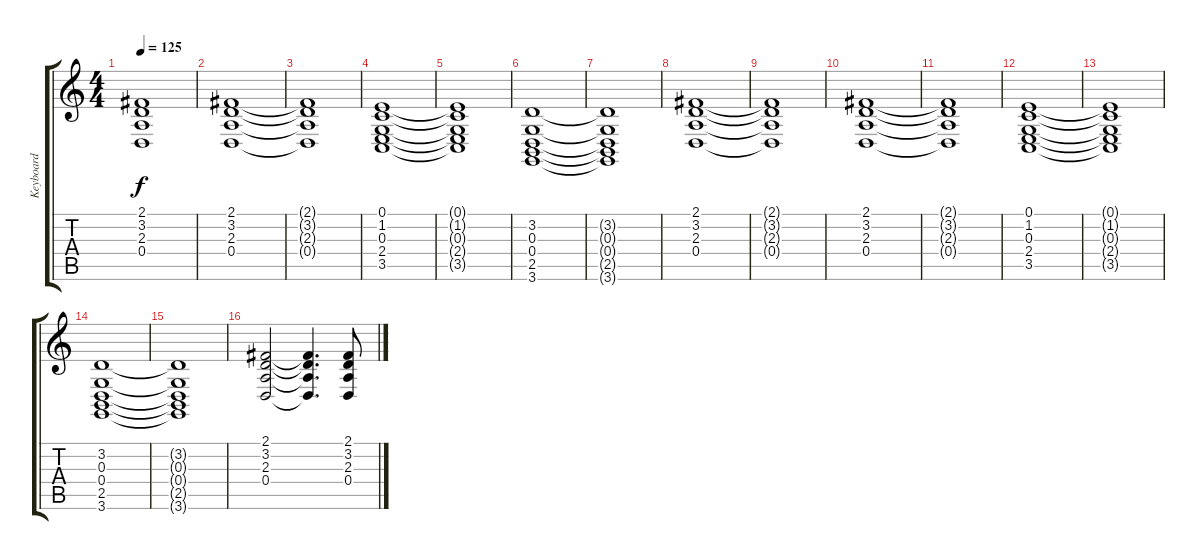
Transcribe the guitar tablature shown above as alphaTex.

\track ("Keyboard" "Keyboard") {instrument synthstrings1}
\staff {score tabs}
\tuning (E4 B3 G3 D3 A2 E2) {hide}
\ts (4 4)
\tempo 125
\clef g2
\ks c
(2.1{t} 3.2{t} 2.3{t} 0.4{t}).1{dy f} |
(2.1 3.2 2.3 0.4).1 |
(2.1{t} 3.2{t} 2.3{t} 0.4{t}).1 |
(0.1 1.2 0.3 2.4 3.5).1 |
(0.1{t} 1.2{t} 0.3{t} 2.4{t} 3.5{t}).1 |
(3.2 0.3 0.4 2.5 3.6).1 |
(3.2{t} 0.3{t} 0.4{t} 2.5{t} 3.6{t}).1 |
(2.1 3.2 2.3 0.4).1 |
(2.1{t} 3.2{t} 2.3{t} 0.4{t}).1 |
(2.1 3.2 2.3 0.4).1 |
(2.1{t} 3.2{t} 2.3{t} 0.4{t}).1 |
(0.1 1.2 0.3 2.4 3.5).1 |
(0.1{t} 1.2{t} 0.3{t} 2.4{t} 3.5{t}).1 |
(3.2 0.3 0.4 2.5 3.6).1 |
(3.2{t} 0.3{t} 0.4{t} 2.5{t} 3.6{t}).1 |
(2.1 3.2 2.3 0.4).2 (2.1{t} 3.2{t} 2.3{t} 0.4{t}).4{d} (2.1 3.2 2.3 0.4).8
